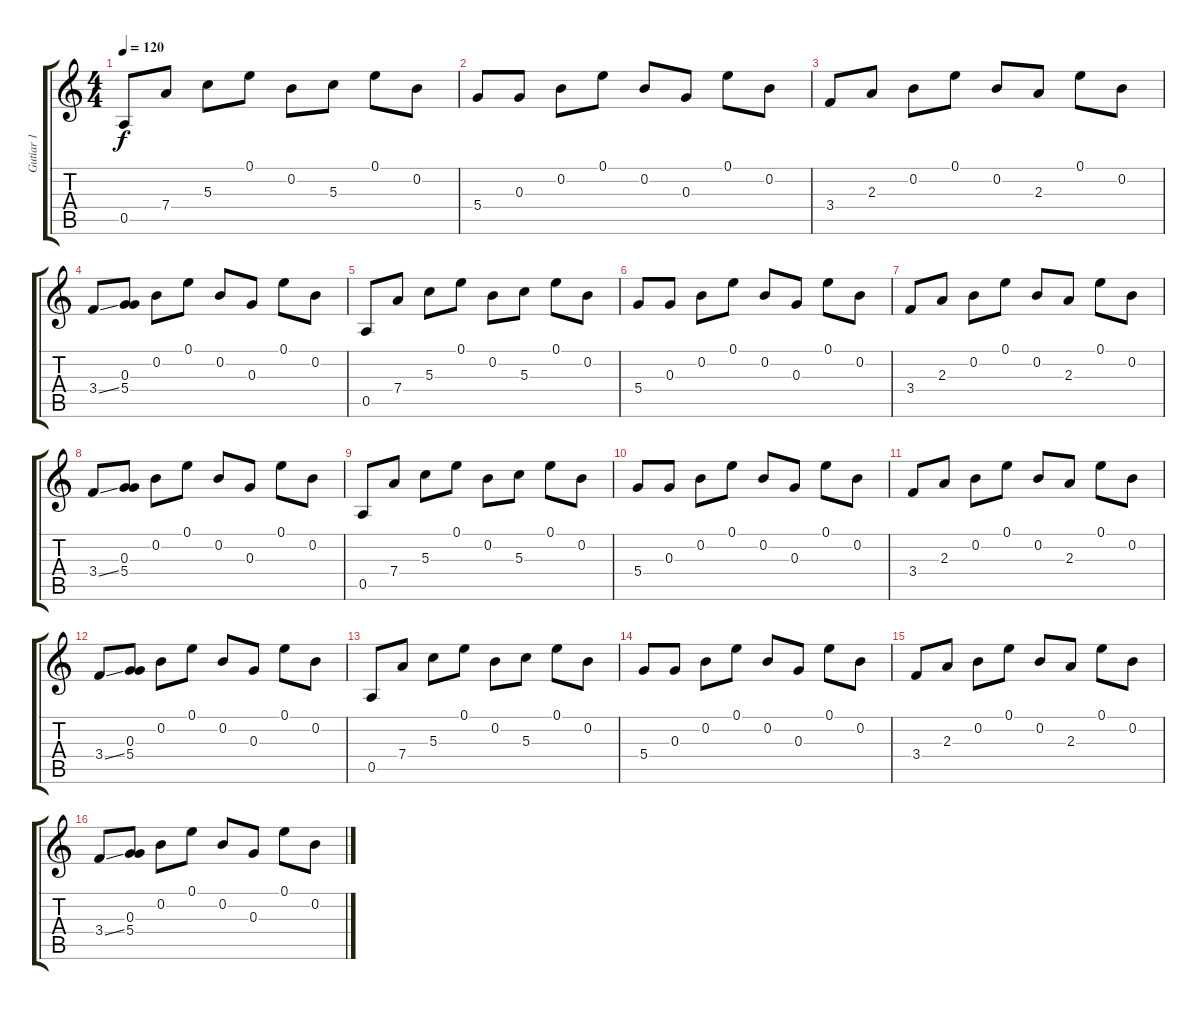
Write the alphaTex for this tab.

\track ("Gutiar 1" "Gutiar 1") {instrument acousticguitarnylon}
\staff {score tabs}
\tuning (E4 B3 G3 D3 A2 E2) {hide}
\ts (4 4)
\tempo 120
\clef g2
\ks c
0.5.8{dy f} 7.4.8 5.3.8 0.1.8 0.2.8 5.3.8 0.1.8 0.2.8 |
5.4.8 0.3.8 0.2.8 0.1.8 0.2.8 0.3.8 0.1.8 0.2.8 |
3.4.8 2.3.8 0.2.8 0.1.8 0.2.8 2.3.8 0.1.8 0.2.8 |
3.4{ss}.8 (0.3 5.4).8 0.2.8 0.1.8 0.2.8 0.3.8 0.1.8 0.2.8 |
0.5.8 7.4.8 5.3.8 0.1.8 0.2.8 5.3.8 0.1.8 0.2.8 |
5.4.8 0.3.8 0.2.8 0.1.8 0.2.8 0.3.8 0.1.8 0.2.8 |
3.4.8 2.3.8 0.2.8 0.1.8 0.2.8 2.3.8 0.1.8 0.2.8 |
3.4{ss}.8 (0.3 5.4).8 0.2.8 0.1.8 0.2.8 0.3.8 0.1.8 0.2.8 |
0.5.8 7.4.8 5.3.8 0.1.8 0.2.8 5.3.8 0.1.8 0.2.8 |
5.4.8 0.3.8 0.2.8 0.1.8 0.2.8 0.3.8 0.1.8 0.2.8 |
3.4.8 2.3.8 0.2.8 0.1.8 0.2.8 2.3.8 0.1.8 0.2.8 |
3.4{ss}.8 (0.3 5.4).8 0.2.8 0.1.8 0.2.8 0.3.8 0.1.8 0.2.8 |
0.5.8 7.4.8 5.3.8 0.1.8 0.2.8 5.3.8 0.1.8 0.2.8 |
5.4.8 0.3.8 0.2.8 0.1.8 0.2.8 0.3.8 0.1.8 0.2.8 |
3.4.8 2.3.8 0.2.8 0.1.8 0.2.8 2.3.8 0.1.8 0.2.8 |
3.4{ss}.8 (0.3 5.4).8 0.2.8 0.1.8 0.2.8 0.3.8 0.1.8 0.2.8
